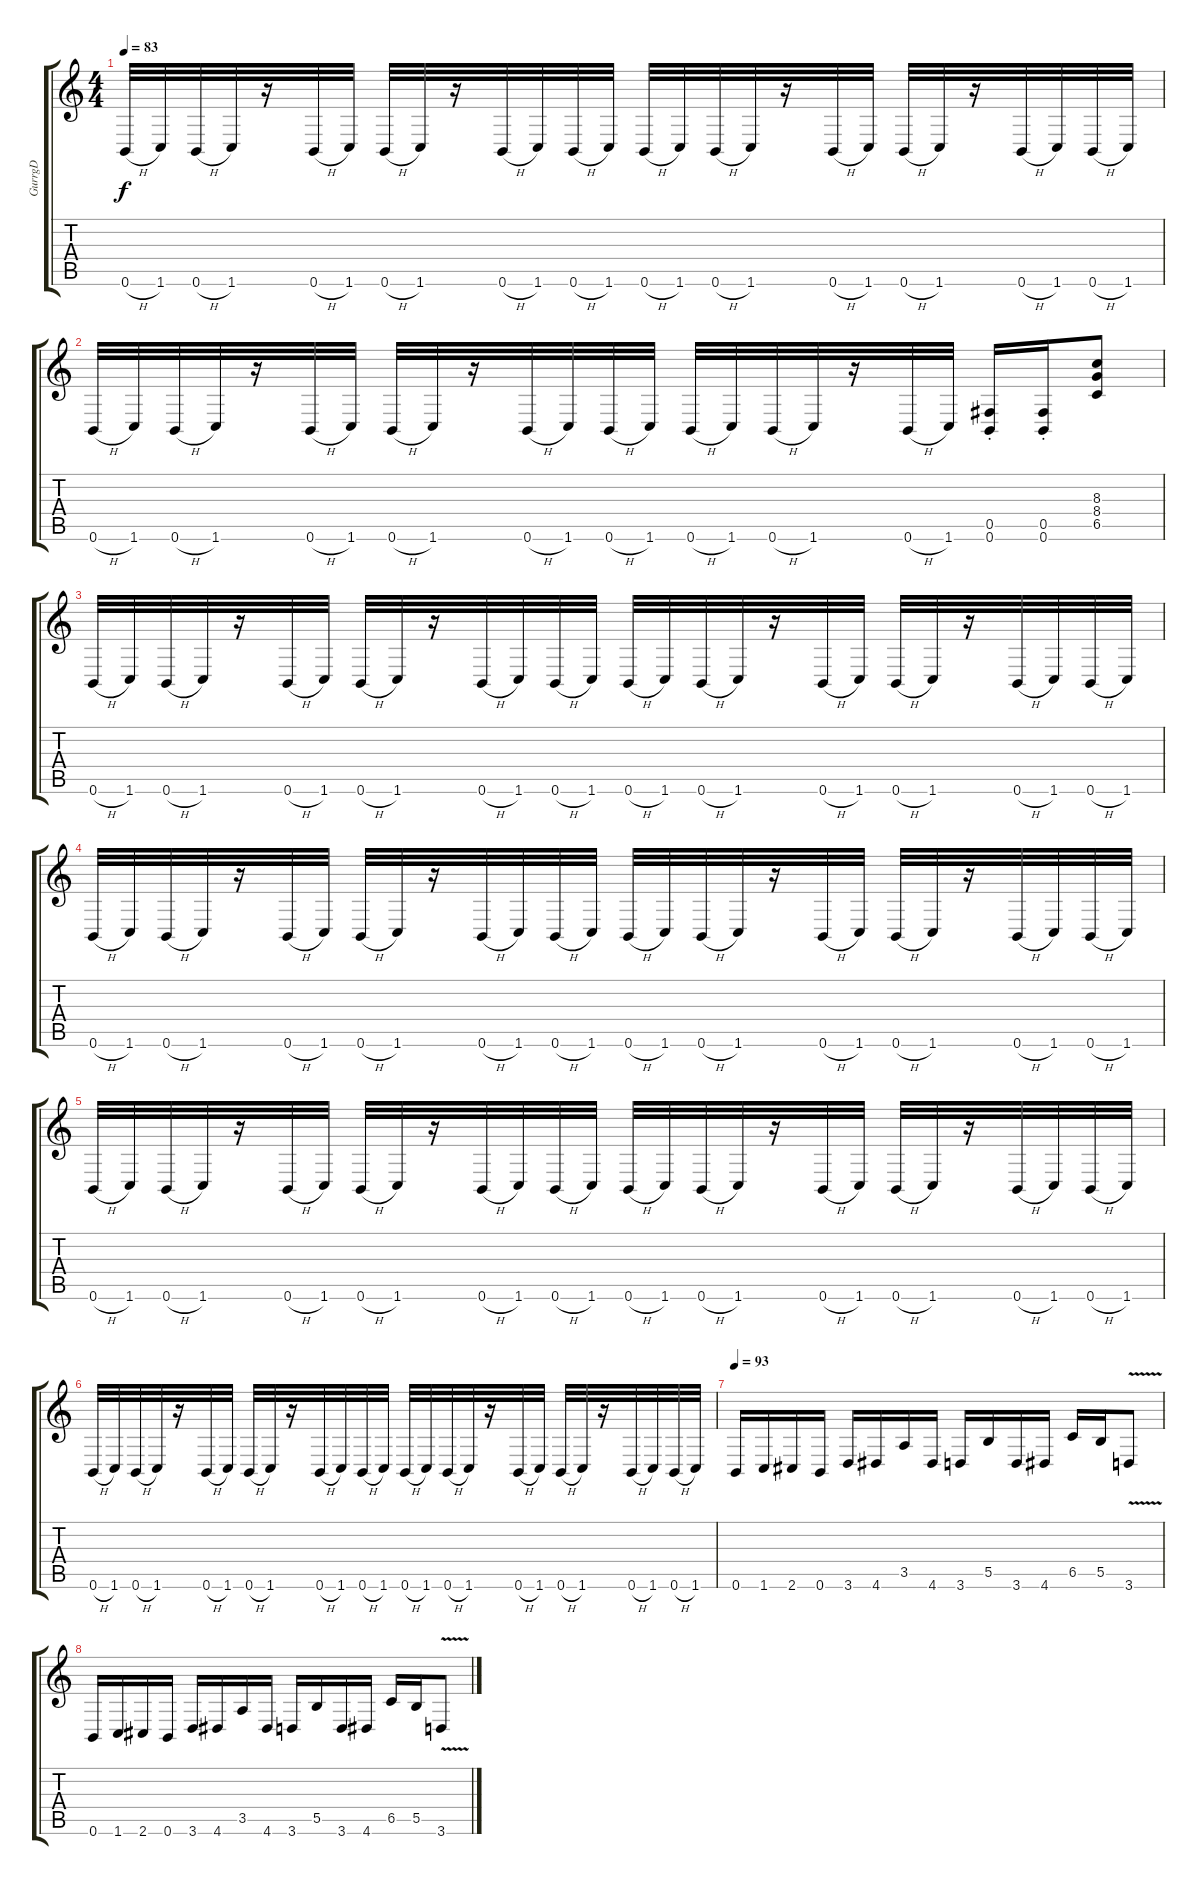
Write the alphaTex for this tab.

\track ("GurrgD" "GurrgD") {instrument overdrivenguitar}
\staff {score tabs}
\tuning (Db4 Ab3 E3 B2 Gb2 B1) {hide}
\ts (4 4)
\tempo 83
\clef g2
\ks c
0.6{h}.32{dy f} 1.6.32 0.6{h}.32 1.6.32 r.16 0.6{h}.32 1.6.32 0.6{h}.32 1.6.32 r.16 0.6{h}.32 1.6.32 0.6{h}.32 1.6.32 0.6{h}.32 1.6.32 0.6{h}.32 1.6.32 r.16 0.6{h}.32 1.6.32 0.6{h}.32 1.6.32 r.16 0.6{h}.32 1.6.32 0.6{h}.32 1.6.32 |
0.6{h}.32 1.6.32 0.6{h}.32 1.6.32 r.16 0.6{h}.32 1.6.32 0.6{h}.32 1.6.32 r.16 0.6{h}.32 1.6.32 0.6{h}.32 1.6.32 0.6{h}.32 1.6.32 0.6{h}.32 1.6.32 r.16 0.6{h}.32 1.6.32 (0.5{st} 0.6{st}).16 (0.5{st} 0.6{st}).16 (8.3 8.4 6.5).8 |
0.6{h}.32 1.6.32 0.6{h}.32 1.6.32 r.16 0.6{h}.32 1.6.32 0.6{h}.32 1.6.32 r.16 0.6{h}.32 1.6.32 0.6{h}.32 1.6.32 0.6{h}.32 1.6.32 0.6{h}.32 1.6.32 r.16 0.6{h}.32 1.6.32 0.6{h}.32 1.6.32 r.16 0.6{h}.32 1.6.32 0.6{h}.32 1.6.32 |
0.6{h}.32 1.6.32 0.6{h}.32 1.6.32 r.16 0.6{h}.32 1.6.32 0.6{h}.32 1.6.32 r.16 0.6{h}.32 1.6.32 0.6{h}.32 1.6.32 0.6{h}.32 1.6.32 0.6{h}.32 1.6.32 r.16 0.6{h}.32 1.6.32 0.6{h}.32 1.6.32 r.16 0.6{h}.32 1.6.32 0.6{h}.32 1.6.32 |
0.6{h}.32 1.6.32 0.6{h}.32 1.6.32 r.16 0.6{h}.32 1.6.32 0.6{h}.32 1.6.32 r.16 0.6{h}.32 1.6.32 0.6{h}.32 1.6.32 0.6{h}.32 1.6.32 0.6{h}.32 1.6.32 r.16 0.6{h}.32 1.6.32 0.6{h}.32 1.6.32 r.16 0.6{h}.32 1.6.32 0.6{h}.32 1.6.32 |
0.6{h}.32 1.6.32 0.6{h}.32 1.6.32 r.16 0.6{h}.32 1.6.32 0.6{h}.32 1.6.32 r.16 0.6{h}.32 1.6.32 0.6{h}.32 1.6.32 0.6{h}.32 1.6.32 0.6{h}.32 1.6.32 r.16 0.6{h}.32 1.6.32 0.6{h}.32 1.6.32 r.16 0.6{h}.32 1.6.32 0.6{h}.32 1.6.32 |
\tempo 93
0.6.16 1.6.16 2.6.16 0.6.16 3.6.16 4.6.16 3.5.16 4.6.16 3.6.16 5.5.16 3.6.16 4.6.16 6.5.16 5.5.16 3.6{v}.8 |
0.6.16 1.6.16 2.6.16 0.6.16 3.6.16 4.6.16 3.5.16 4.6.16 3.6.16 5.5.16 3.6.16 4.6.16 6.5.16 5.5.16 3.6{v}.8
